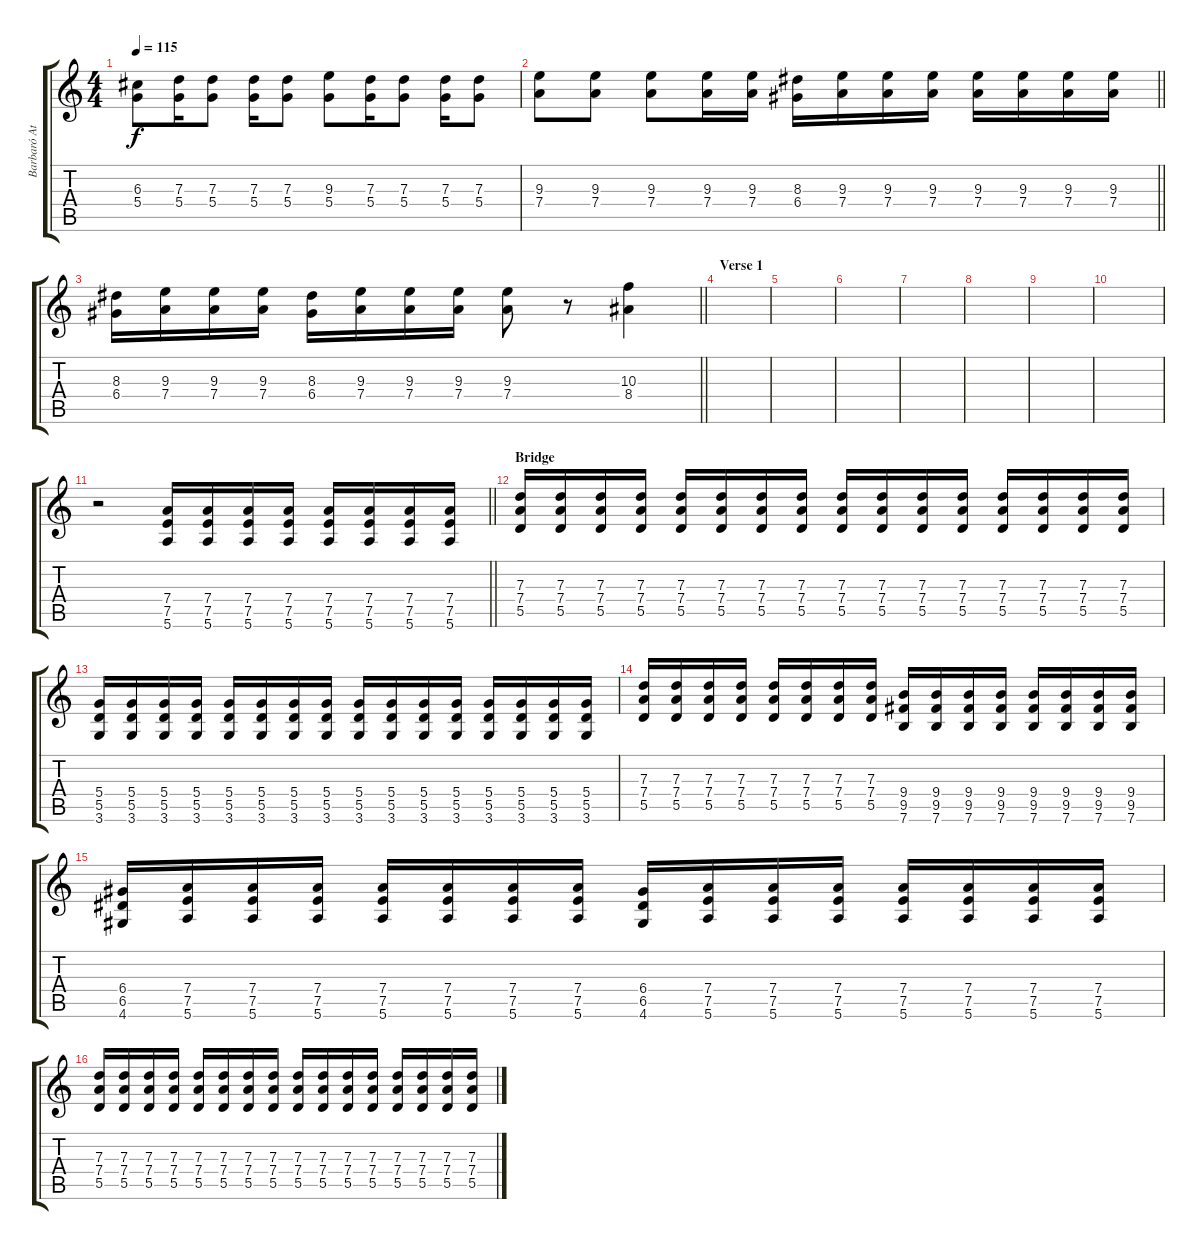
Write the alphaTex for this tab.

\track ("Barbaró Attila (distortion)" "Barbaró At") {instrument distortionguitar}
\staff {score tabs}
\tuning (E4 B3 G3 D3 A2 E2) {hide}
\ts (4 4)
\tempo 115
\clef g2
\ks c
(6.3 5.4).8{dy f} (7.3 5.4).16 (7.3 5.4).8 (7.3 5.4).16 (7.3 5.4).8 (9.3 5.4).8 (7.3 5.4).16 (7.3 5.4).8 (7.3 5.4).16 (7.3 5.4).8 |
\barLineRight lightlight
(9.3 7.4).8 (9.3 7.4).8 (9.3 7.4).8 (9.3 7.4).16 (9.3 7.4).16 (8.3 6.4).16 (9.3 7.4).16 (9.3 7.4).16 (9.3 7.4).16 (9.3 7.4).16 (9.3 7.4).16 (9.3 7.4).16 (9.3 7.4).16 |
\barLineRight lightlight
(8.3 6.4).16 (9.3 7.4).16 (9.3 7.4).16 (9.3 7.4).16 (8.3 6.4).16 (9.3 7.4).16 (9.3 7.4).16 (9.3 7.4).16 (9.3 7.4).8 r.8 (10.3 8.4).4 |
\section ("" "Verse 1")
|
|
|
|
|
|
|
\barLineRight lightlight
r.2 (7.4 7.5 5.6).16 (7.4 7.5 5.6).16 (7.4 7.5 5.6).16 (7.4 7.5 5.6).16 (7.4 7.5 5.6).16 (7.4 7.5 5.6).16 (7.4 7.5 5.6).16 (7.4 7.5 5.6).16 |
\section ("" "Bridge")
(7.3 7.4 5.5).16 (7.3 7.4 5.5).16 (7.3 7.4 5.5).16 (7.3 7.4 5.5).16 (7.3 7.4 5.5).16 (7.3 7.4 5.5).16 (7.3 7.4 5.5).16 (7.3 7.4 5.5).16 (7.3 7.4 5.5).16 (7.3 7.4 5.5).16 (7.3 7.4 5.5).16 (7.3 7.4 5.5).16 (7.3 7.4 5.5).16 (7.3 7.4 5.5).16 (7.3 7.4 5.5).16 (7.3 7.4 5.5).16 |
(5.4 5.5 3.6).16 (5.4 5.5 3.6).16 (5.4 5.5 3.6).16 (5.4 5.5 3.6).16 (5.4 5.5 3.6).16 (5.4 5.5 3.6).16 (5.4 5.5 3.6).16 (5.4 5.5 3.6).16 (5.4 5.5 3.6).16 (5.4 5.5 3.6).16 (5.4 5.5 3.6).16 (5.4 5.5 3.6).16 (5.4 5.5 3.6).16 (5.4 5.5 3.6).16 (5.4 5.5 3.6).16 (5.4 5.5 3.6).16 |
(7.3 7.4 5.5).16 (7.3 7.4 5.5).16 (7.3 7.4 5.5).16 (7.3 7.4 5.5).16 (7.3 7.4 5.5).16 (7.3 7.4 5.5).16 (7.3 7.4 5.5).16 (7.3 7.4 5.5).16 (9.4 9.5 7.6).16 (9.4 9.5 7.6).16 (9.4 9.5 7.6).16 (9.4 9.5 7.6).16 (9.4 9.5 7.6).16 (9.4 9.5 7.6).16 (9.4 9.5 7.6).16 (9.4 9.5 7.6).16 |
(6.4 6.5 4.6).16 (7.4 7.5 5.6).16 (7.4 7.5 5.6).16 (7.4 7.5 5.6).16 (7.4 7.5 5.6).16 (7.4 7.5 5.6).16 (7.4 7.5 5.6).16 (7.4 7.5 5.6).16 (6.4 6.5 4.6).16 (7.4 7.5 5.6).16 (7.4 7.5 5.6).16 (7.4 7.5 5.6).16 (7.4 7.5 5.6).16 (7.4 7.5 5.6).16 (7.4 7.5 5.6).16 (7.4 7.5 5.6).16 |
(7.3 7.4 5.5).16 (7.3 7.4 5.5).16 (7.3 7.4 5.5).16 (7.3 7.4 5.5).16 (7.3 7.4 5.5).16 (7.3 7.4 5.5).16 (7.3 7.4 5.5).16 (7.3 7.4 5.5).16 (7.3 7.4 5.5).16 (7.3 7.4 5.5).16 (7.3 7.4 5.5).16 (7.3 7.4 5.5).16 (7.3 7.4 5.5).16 (7.3 7.4 5.5).16 (7.3 7.4 5.5).16 (7.3 7.4 5.5).16
